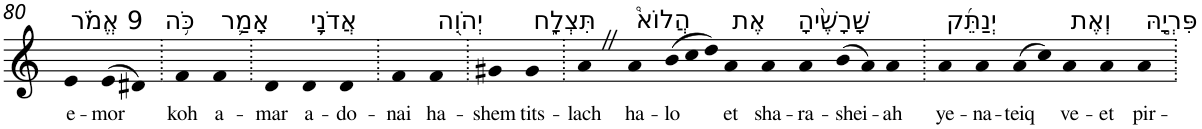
**kern	**text
*part1	*part1
*staff1	*staff1
*I"Piano	*
*I'Pno	*
!!LO:PB:g=z
*clefG2	*
*k[]	*
=80	=80
!LO:TX:a:t=9 אֱמֹ֗ר	!
!	!LO:LY:b
4e	e-
!	!LO:LY:b
(>8e	-mor
8d#X)	.
=81.	=81.
!LO:TX:a:t=כֹּ֥ה	!
!	!LO:LY:b
4f	koh
!LO:TX:a:t=אָמַ֛ר	!
!	!LO:LY:b
4f	a-
=82.	=82.
!	!LO:LY:b
4d	-mar
!LO:TX:a:t=אֲדֹנָ֥י	!
!	!LO:LY:b
4d	a-
!	!LO:LY:b
4d	-do-
=83.	=83.
!	!LO:LY:b
4f	-nai
!LO:TX:a:t=יְהֹוִ֖ה	!
!	!LO:LY:b
4f	ha-
=84.	=84.
!	!LO:LY:b
4g#X	-shem
!LO:TX:a:t=תִּצְלָ֑ח	!
!	!LO:LY:b
4g#	tits-
=85.	=85.
!	!LO:LY:b
4aZ	-lach
!LO:TX:a:t=הֲלוֹא֩	!
!	!LO:LY:b
4a	ha-
*Xtuplet	*
!	!LO:LY:b
(>12b	-lo
12cc	.
12dd)	.
!LO:TX:a:t=אֶת	!
!	!LO:LY:b
4a	et
!LO:TX:a:t=שָׁרָשֶׁ֨יהָ	!
!	!LO:LY:b
4a	sha-
!	!LO:LY:b
4a	-ra-
!	!LO:LY:b
(>8b	-shei-
8a)	.
!	!LO:LY:b
4a	-ah
=86.	=86.
!LO:TX:a:t=יְנַתֵּ֜ק	!
!	!LO:LY:b
4a	ye-
!	!LO:LY:b
4a	-na-
!	!LO:LY:b
(>8a	-teiq
8cc)	.
!LO:TX:a:t=וְאֶת	!
!	!LO:LY:b
4a	ve-
!	!LO:LY:b
4a	-et
!LO:TX:a:t=פִּרְיָ֣הּ	!
!	!LO:LY:b
4a	pir-
=.	=.
*-	*-
